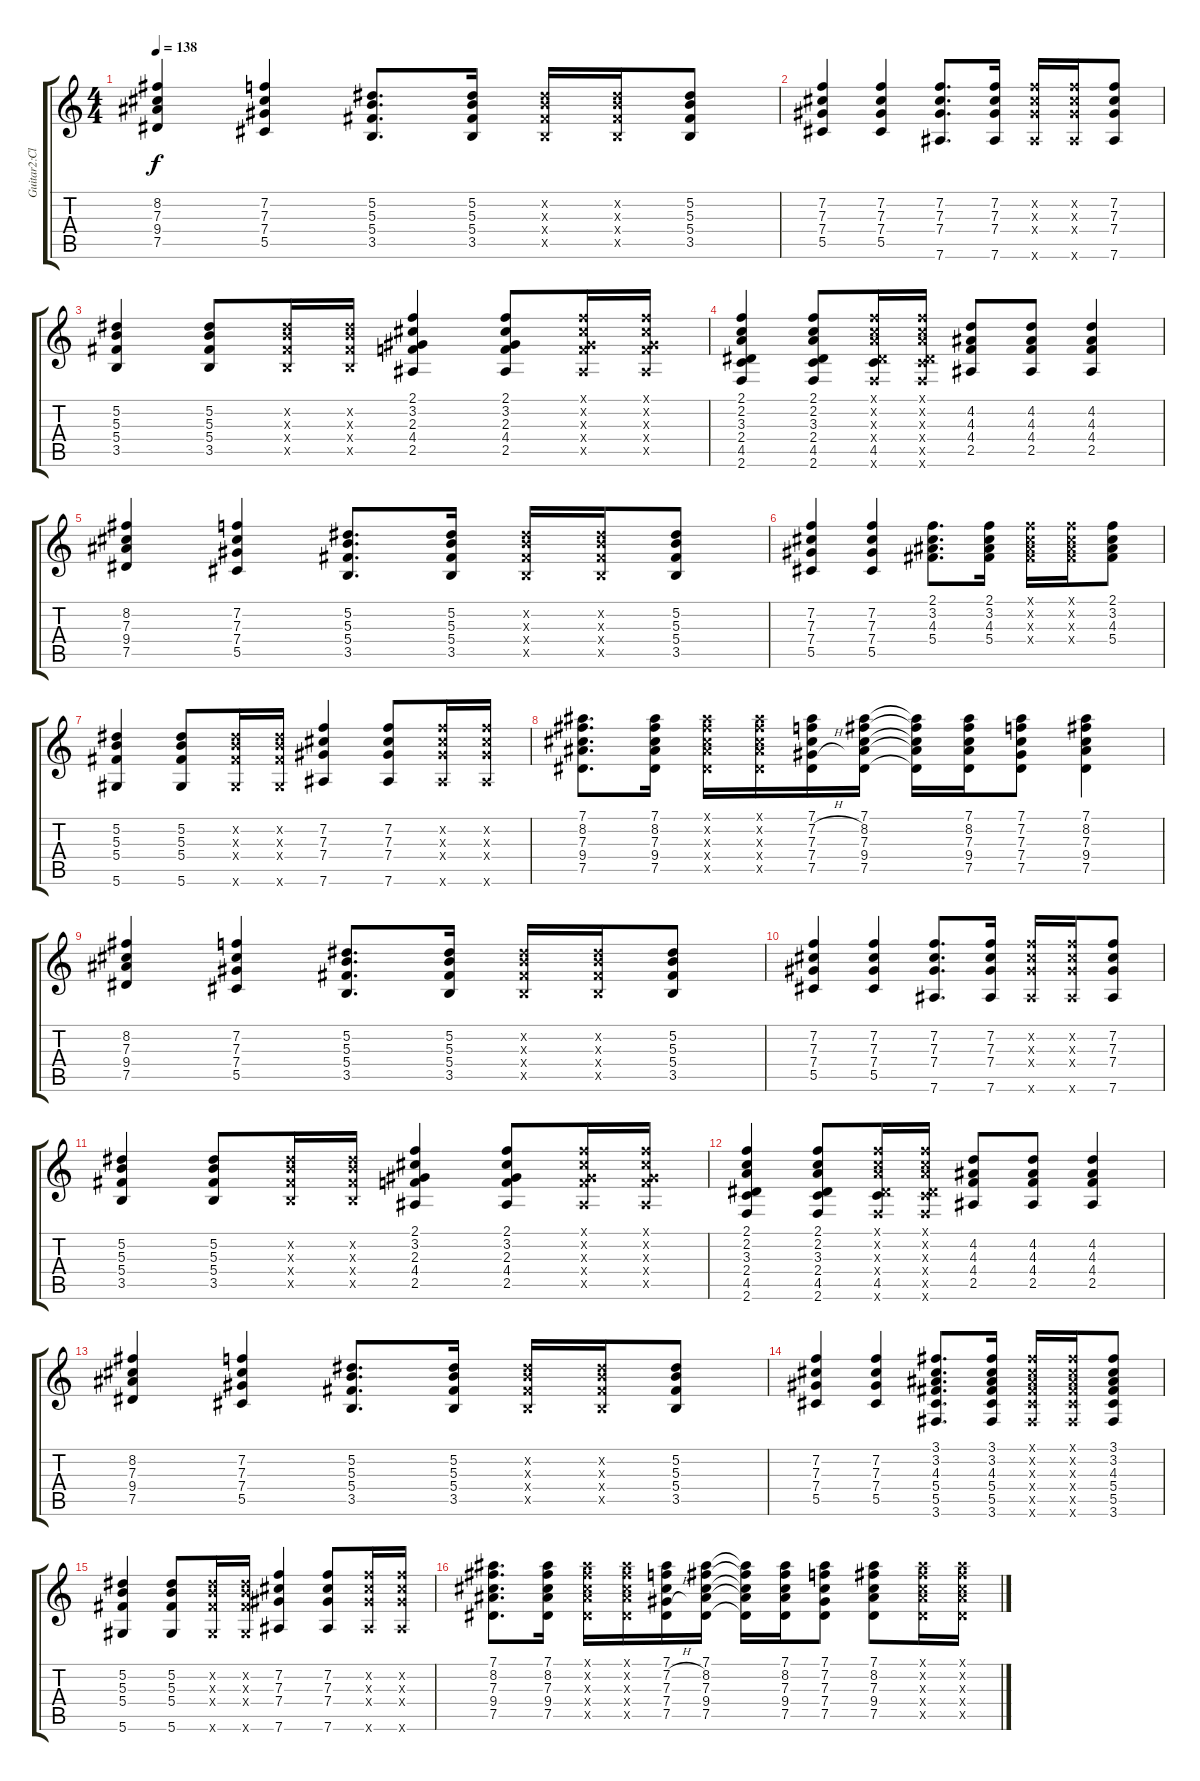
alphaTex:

\track ("Guitar2:Clean<Half Down>" "Guitar2:Cl") {instrument electricguitarclean}
\staff {score tabs}
\tuning (Eb4 Bb3 Gb3 Db3 Ab2 Eb2) {hide}
\ts (4 4)
\tempo 138
\clef g2
\ks c
(8.2 7.3 9.4 7.5).4{dy f} (7.2 7.3 7.4 5.5).4 (5.2 5.3 5.4 3.5).8{d} (5.2 5.3 5.4 3.5).16 (5.2{x} 5.3{x} 5.4{x} 3.5{x}).16 (5.2{x} 5.3{x} 5.4{x} 3.5{x}).16 (5.2 5.3 5.4 3.5).8 |
(7.2 7.3 7.4 5.5).4 (7.2 7.3 7.4 5.5).4 (7.2 7.3 7.4 7.6).8{d} (7.2 7.3 7.4 7.6).16 (7.2{x} 7.3{x} 7.4{x} 7.6{x}).16 (7.2{x} 7.3{x} 7.4{x} 7.6{x}).16 (7.2 7.3 7.4 7.6).8 |
(5.2 5.3 5.4 3.5).4 (5.2 5.3 5.4 3.5).8 (5.2{x} 5.3{x} 5.4{x} 3.5{x}).16 (5.2{x} 5.3{x} 5.4{x} 3.5{x}).16 (2.1 3.2 2.3 4.4 2.5).4 (2.1 3.2 2.3 4.4 2.5).8 (2.1{x} 3.2{x} 2.3{x} 4.4{x} 2.5{x}).16 (2.1{x} 3.2{x} 2.3{x} 4.4{x} 2.5{x}).16 |
(2.1 2.2 3.3 2.4 4.5 2.6).4 (2.1 2.2 3.3 2.4 4.5 2.6).8 (2.1{x} 2.2{x} 3.3{x} 2.4{x} 4.5 2.6{x}).16 (2.1{x} 2.2{x} 3.3{x} 2.4{x} 4.5{x} 2.6{x}).16 (4.2 4.3 4.4 2.5).8 (4.2 4.3 4.4 2.5).8 (4.2 4.3 4.4 2.5).4 |
(8.2 7.3 9.4 7.5).4 (7.2 7.3 7.4 5.5).4 (5.2 5.3 5.4 3.5).8{d} (5.2 5.3 5.4 3.5).16 (5.2{x} 5.3{x} 5.4{x} 3.5{x}).16 (5.2{x} 5.3{x} 5.4{x} 3.5{x}).16 (5.2 5.3 5.4 3.5).8 |
(7.2 7.3 7.4 5.5).4 (7.2 7.3 7.4 5.5).4 (2.1 3.2 4.3 5.4).8{d} (2.1 3.2 4.3 5.4).16 (2.1{x} 3.2{x} 4.3{x} 5.4{x}).16 (2.1{x} 3.2{x} 4.3{x} 5.4{x}).16 (2.1 3.2 4.3 5.4).8 |
(5.2 5.3 5.4 5.6).4 (5.2 5.3 5.4 5.6).8 (5.2{x} 5.3{x} 5.4{x} 5.6{x}).16 (5.2{x} 5.3{x} 5.4{x} 5.6{x}).16 (7.2 7.3 7.4 7.6).4 (7.2 7.3 7.4 7.6).8 (7.2{x} 7.3{x} 7.4{x} 7.6{x}).16 (7.2{x} 7.3{x} 7.4{x} 7.6{x}).16 |
(7.1 8.2 7.3 9.4 7.5).8{d} (7.1 8.2 7.3 9.4 7.5).16 (7.1{x} 8.2{x} 7.3{x} 9.4{x} 7.5{x}).16 (7.1{x} 8.2{x} 7.3{x} 9.4{x} 7.5{x}).16 (7.1 7.2{h} 7.3 7.4{h} 7.5).16 (7.1 8.2 7.3 9.4 7.5).16 (7.1{t} 8.2{t} 7.3{t} 9.4{t} 7.5{t}).16 (7.1 8.2 7.3 9.4 7.5).16 (7.1 7.2 7.3 7.4 7.5).8 (7.1 8.2 7.3 9.4 7.5).4 |
(8.2 7.3 9.4 7.5).4 (7.2 7.3 7.4 5.5).4 (5.2 5.3 5.4 3.5).8{d} (5.2 5.3 5.4 3.5).16 (5.2{x} 5.3{x} 5.4{x} 3.5{x}).16 (5.2{x} 5.3{x} 5.4{x} 3.5{x}).16 (5.2 5.3 5.4 3.5).8 |
(7.2 7.3 7.4 5.5).4 (7.2 7.3 7.4 5.5).4 (7.2 7.3 7.4 7.6).8{d} (7.2 7.3 7.4 7.6).16 (7.2{x} 7.3{x} 7.4{x} 7.6{x}).16 (7.2{x} 7.3{x} 7.4{x} 7.6{x}).16 (7.2 7.3 7.4 7.6).8 |
(5.2 5.3 5.4 3.5).4 (5.2 5.3 5.4 3.5).8 (5.2{x} 5.3{x} 5.4{x} 3.5{x}).16 (5.2{x} 5.3{x} 5.4{x} 3.5{x}).16 (2.1 3.2 2.3 4.4 2.5).4 (2.1 3.2 2.3 4.4 2.5).8 (2.1{x} 3.2{x} 2.3{x} 4.4{x} 2.5{x}).16 (2.1{x} 3.2{x} 2.3{x} 4.4{x} 2.5{x}).16 |
(2.1 2.2 3.3 2.4 4.5 2.6).4 (2.1 2.2 3.3 2.4 4.5 2.6).8 (2.1{x} 2.2{x} 3.3{x} 2.4{x} 4.5 2.6{x}).16 (2.1{x} 2.2{x} 3.3{x} 2.4{x} 4.5{x} 2.6{x}).16 (4.2 4.3 4.4 2.5).8 (4.2 4.3 4.4 2.5).8 (4.2 4.3 4.4 2.5).4 |
(8.2 7.3 9.4 7.5).4 (7.2 7.3 7.4 5.5).4 (5.2 5.3 5.4 3.5).8{d} (5.2 5.3 5.4 3.5).16 (5.2{x} 5.3{x} 5.4{x} 3.5{x}).16 (5.2{x} 5.3{x} 5.4{x} 3.5{x}).16 (5.2 5.3 5.4 3.5).8 |
(7.2 7.3 7.4 5.5).4 (7.2 7.3 7.4 5.5).4 (3.1 3.2 4.3 5.4 5.5 3.6).8{d} (3.1 3.2 4.3 5.4 5.5 3.6).16 (3.1{x} 3.2{x} 4.3{x} 5.4{x} 5.5{x} 3.6{x}).16 (3.1{x} 3.2{x} 4.3{x} 5.4{x} 5.5{x} 3.6{x}).16 (3.1 3.2 4.3 5.4 5.5 3.6).8 |
(5.2 5.3 5.4 5.6).4 (5.2 5.3 5.4 5.6).8 (5.2{x} 5.3{x} 5.4{x} 5.6{x}).16 (5.2{x} 5.3{x} 5.4{x} 5.6{x}).16 (7.2 7.3 7.4 7.6).4 (7.2 7.3 7.4 7.6).8 (7.2{x} 7.3{x} 7.4{x} 7.6{x}).16 (7.2{x} 7.3{x} 7.4{x} 7.6{x}).16 |
(7.1 8.2 7.3 9.4 7.5).8{d} (7.1 8.2 7.3 9.4 7.5).16 (7.1{x} 8.2{x} 7.3{x} 9.4{x} 7.5{x}).16 (7.1{x} 8.2{x} 7.3{x} 9.4{x} 7.5{x}).16 (7.1 7.2{h} 7.3 7.4{h} 7.5).16 (7.1 8.2 7.3 9.4 7.5).16 (7.1{t} 8.2{t} 7.3{t} 9.4{t} 7.5{t}).16 (7.1 8.2 7.3 9.4 7.5).16 (7.1 7.2 7.3 7.4 7.5).8 (7.1 8.2 7.3 9.4 7.5).8 (7.1{x} 8.2{x} 7.3{x} 9.4{x} 7.5{x}).16 (7.1{x} 8.2{x} 7.3{x} 9.4{x} 7.5{x}).16
